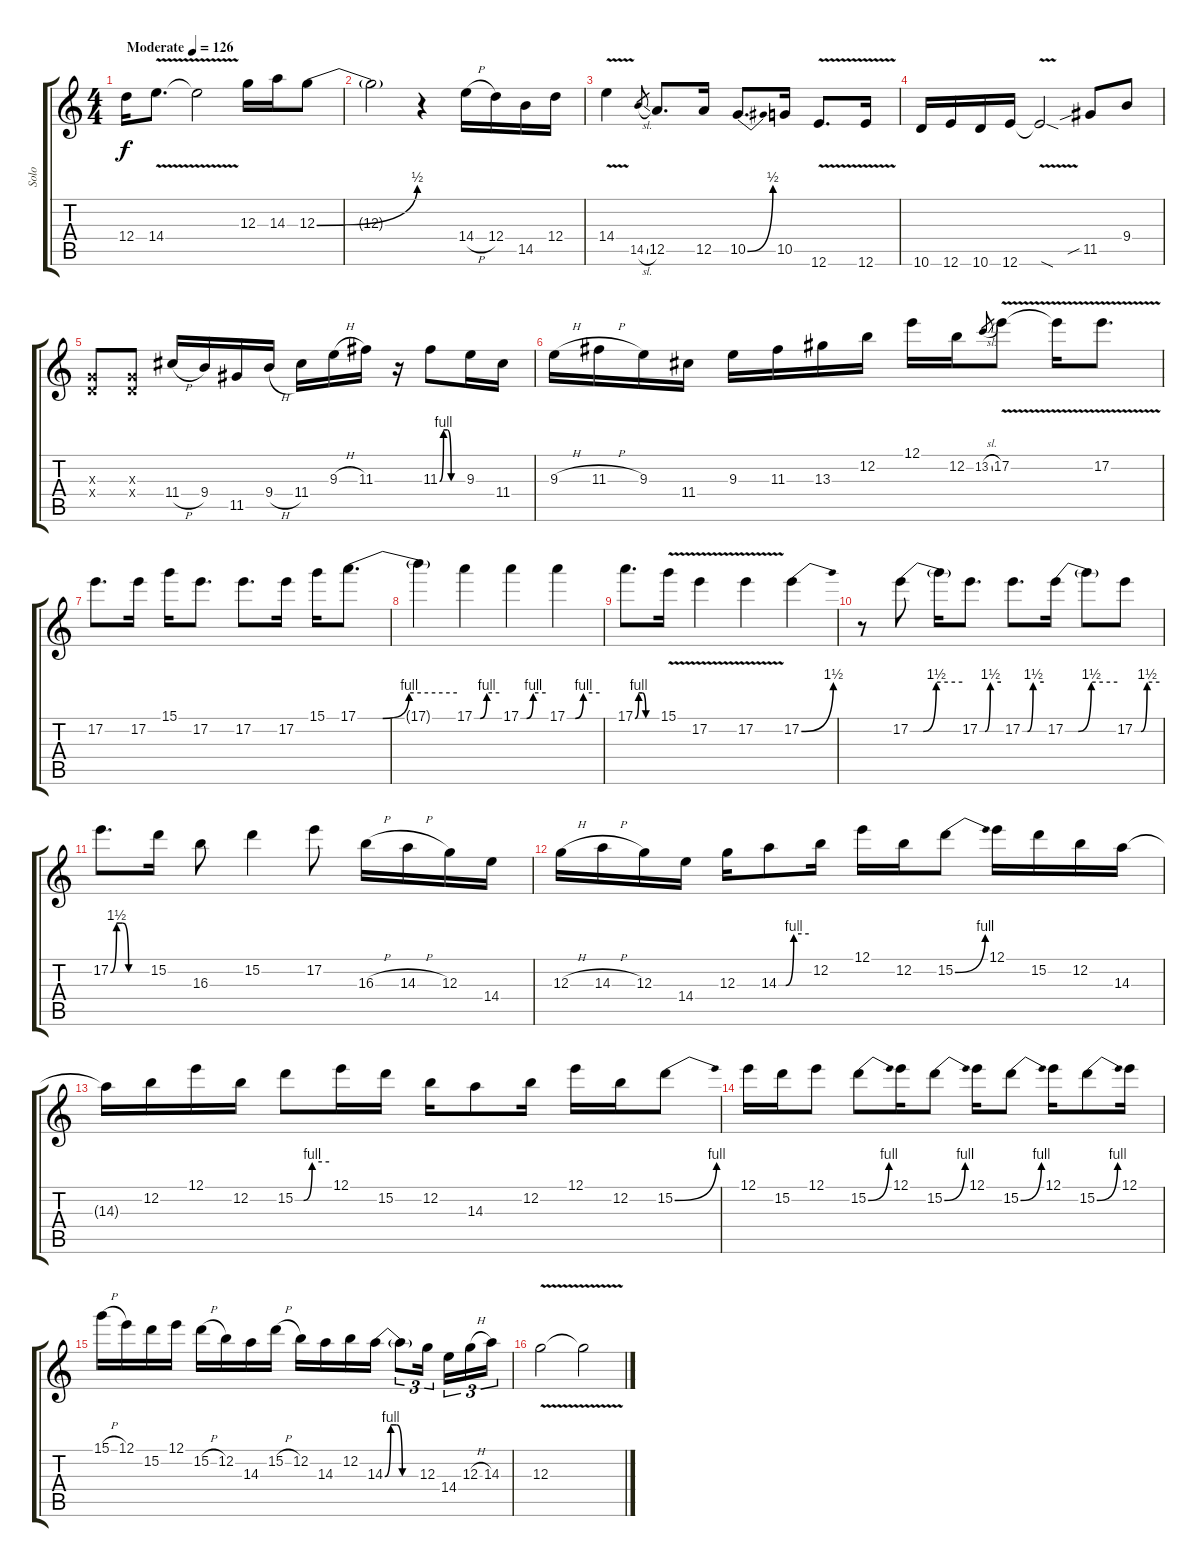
\track ("Solo" "Solo") {instrument distortionguitar}
\staff {score tabs}
\tuning (E4 B3 G3 D3 A2 E2) {hide}
\ts (4 4)
\tempo (126 "Moderate")
\clef g2
\ks c
12.4.16{dy f instrument distortionguitar} 14.4{v}.8{d} 14.4{v t}.2 12.3.16 14.3.16 12.3{be (bend 0 0 60 2)}.8 |
12.3{t}.2 r.4 14.4{h}.16 12.4.16 14.5.16 12.4.16 |
14.4{v}.4 14.5{sl}.8{gr} 12.5.8{d} 12.5.16 10.5{be (bend 0 0 60 2)}.8{d} 10.5.16 12.6{v}.8{d} 12.6{v}.16 |
10.6.16 12.6.16 10.6.16 12.6.16 12.6{v sod t}.2 11.5{sib}.8 9.4.8 |
(0.3{x} 0.4{x}).8 (0.3{x} 0.4{x}).8 11.4{h}.16 9.4.16 11.5.16 9.4{h}.16 11.4.16 9.3{h}.16 11.3.16 r.16 11.3{be (custom 0 0 10 4 20 4 30 0 60 0)}.8 9.3.16 11.4.16 |
9.3{h}.16 11.3{h}.16 9.3.16 11.4.16 9.3.16 11.3.16 13.3.16 12.2.16 12.1.16 12.2.16 13.2{sl}.8{gr} 17.2{v}.8 17.2{t}.16 17.2{v}.8{d} |
17.2.8{d} 17.2.16 15.1.16 17.2.8{d} 17.2.8{d} 17.2.16 15.1.16 17.1{be (custom 0 0 15 0 31 4 60 4)}.8{d} |
17.1{t}.4 17.1{be (custom 0 0 14 0 30 4 60 4)}.4 17.1{be (custom 0 0 14 0 30 4 60 4)}.4 17.1{be (custom 0 0 15 0 30 4 60 4)}.4 |
17.1{be (custom 0 0 10 4 20 4 30 0 60 0)}.8{d} 15.1{v}.16 17.2{v}.4 17.2{v}.4 17.2{be (bend 0 0 60 6)}.4 |
r.8 17.2{be (custom 0 0 15 0 30 6 60 6)}.8 17.2{t}.16 17.2{be (custom 0 0 15 0 30 6 60 6)}.8{d} 17.2{be (custom 0 0 14 0 30 6 60 6)}.8{d} 17.2{be (custom 0 0 15 0 30 6 60 6)}.16 17.2{t}.8 17.2{be (custom 0 0 15 0 30 6 60 6)}.8 |
17.2{be (custom 0 0 10 6 20 6 30 0 60 0)}.8{d} 15.2.16 16.3.8 15.2.4 17.2.8 16.3{h}.16 14.3{h}.16 12.3.16 14.4.16 |
12.3{h}.16 14.3{h}.16 12.3.16 14.4.16 12.3.16 14.3{be (custom 0 0 14 0 30 4 60 4)}.8 12.2.16 12.1.16 12.2.16 15.2{be (bend 0 0 60 4)}.8 12.1.16 15.2.16 12.2.16 14.3.16 |
14.3{t}.16 12.2.16 12.1.16 12.2.16 15.2{be (custom 0 0 15 0 30 4 60 4)}.8 12.1.16 15.2.16 12.2.16 14.3.8 12.2.16 12.1.16 12.2.16 15.2{be (bend 0 0 60 4)}.8 |
12.1.16 15.2.16 12.1.8 15.2{be (bend 0 0 60 4)}.8 12.1.16 15.2{be (bend 0 0 60 4)}.8 12.1.16 15.2{be (bend 0 0 60 4)}.8 12.1.16 15.2{be (bend 0 0 60 4)}.8 12.1.16 |
15.1{h}.16 12.1.16 15.2.16 12.1.16 15.2{h}.16 12.2.16 14.3.16 15.2{h}.16 12.2.16 14.3.16 12.2.16 14.3{be (custom 0 0 10 4 20 4 30 0 60 0)}.16 14.3{t}.8{tu (3 2)} 12.3.16{tu (3 2) beam splitsecondary} 14.4.16{tu (3 2)} 12.3{h}.16{tu (3 2)} 14.3.16{tu (3 2)} |
12.3{v}.2{volume 0} 12.3{v t}.2
